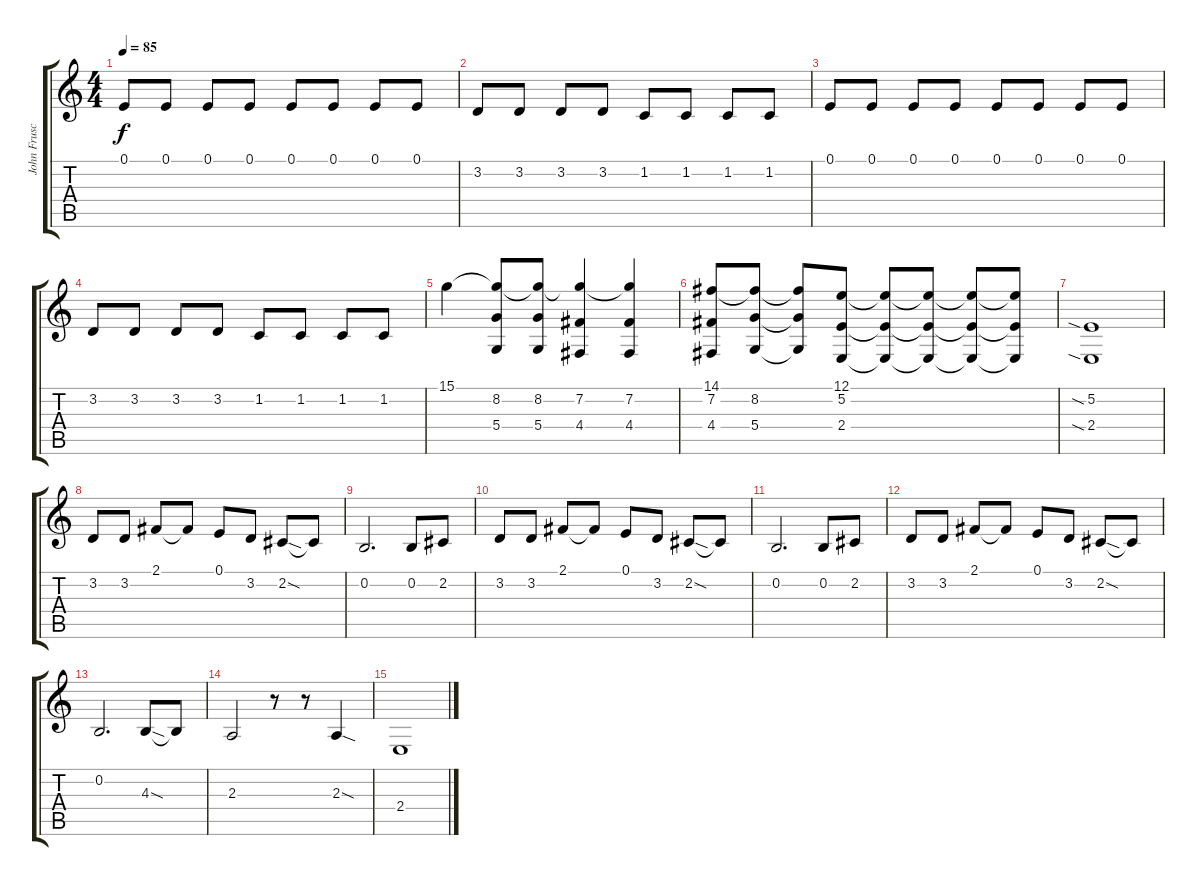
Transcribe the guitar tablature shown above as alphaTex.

\track ("John Frusciante - Rythem Vocal" "John Frusc") {instrument synthstrings2}
\staff {score tabs}
\tuning (E4 B3 G3 D3 A2 E2) {hide}
\ts (4 4)
\tempo 85
\clef g2
\ks c
0.1.8{dy f} 0.1.8 0.1.8 0.1.8 0.1.8 0.1.8 0.1.8 0.1.8 |
3.2.8 3.2.8 3.2.8 3.2.8 1.2.8 1.2.8 1.2.8 1.2.8 |
0.1.8 0.1.8 0.1.8 0.1.8 0.1.8 0.1.8 0.1.8 0.1.8 |
3.2.8 3.2.8 3.2.8 3.2.8 1.2.8 1.2.8 1.2.8 1.2.8 |
15.1.4 (15.1{t} 8.2 5.4).8 (15.1{t} 8.2 5.4).8 (15.1{t} 7.2 4.4).4 (15.1{t} 7.2 4.4).4 |
(14.1 7.2 4.4).8 (14.1{t} 8.2 5.4).8 (14.1{t} 8.2{t} 5.4{t}).8 (12.1 5.2 2.4).8 (12.1{t} 5.2{t} 2.4{t}).8 (12.1{t} 5.2{t} 2.4{t}).8 (12.1{t} 5.2{t} 2.4{t}).8 (12.1{t} 5.2{t} 2.4{t}).8 |
(5.2{sia} 2.4{sia}).1 |
3.2.8 3.2.8 2.1.8 2.1{t}.8 0.1.8 3.2.8 2.2{sod}.8 2.2{t}.8 |
0.2.2{d} 0.2.8 2.2.8 |
3.2.8 3.2.8 2.1.8 2.1{t}.8 0.1.8 3.2.8 2.2{sod}.8 2.2{t}.8 |
0.2.2{d} 0.2.8 2.2.8 |
3.2.8 3.2.8 2.1.8 2.1{t}.8 0.1.8 3.2.8 2.2{sod}.8 2.2{t}.8 |
0.2.2{d} 4.3{sod}.8 4.3{t}.8 |
2.3.2 r.8 r.8 2.3{sod}.4 |
2.4.1
